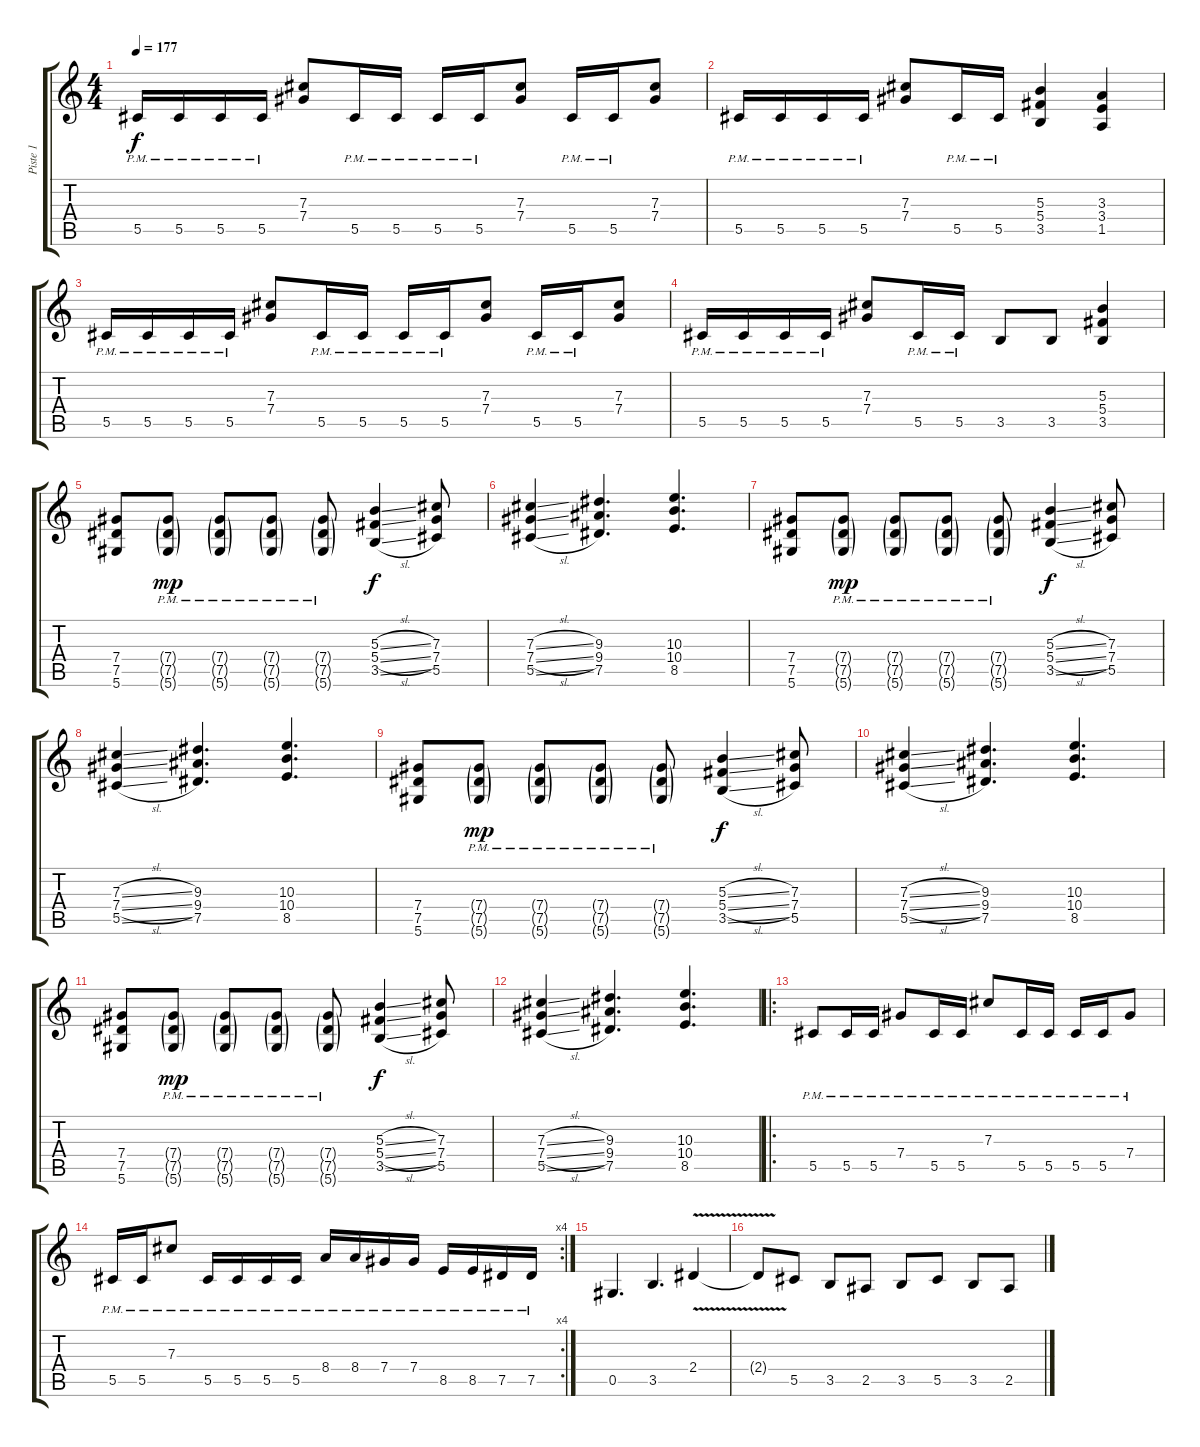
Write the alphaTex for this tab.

\track ("Piste 1" "Piste 1") {instrument overdrivenguitar}
\staff {score tabs}
\tuning (Eb4 Bb3 Gb3 Db3 Ab2 Eb2) {hide}
\ts (4 4)
\tempo 177
\clef g2
\ks c
5.5{pm}.16{dy f} 5.5{pm}.16 5.5{pm}.16 5.5{pm}.16 (7.3 7.4).8 5.5{pm}.16 5.5{pm}.16 5.5{pm}.16 5.5{pm}.16 (7.3 7.4).8 5.5{pm}.16 5.5{pm}.16 (7.3 7.4).8 |
5.5{pm}.16 5.5{pm}.16 5.5{pm}.16 5.5{pm}.16 (7.3 7.4).8 5.5{pm}.16 5.5{pm}.16 (5.3 5.4 3.5).4 (3.3 3.4 1.5).4 |
5.5{pm}.16 5.5{pm}.16 5.5{pm}.16 5.5{pm}.16 (7.3 7.4).8 5.5{pm}.16 5.5{pm}.16 5.5{pm}.16 5.5{pm}.16 (7.3 7.4).8 5.5{pm}.16 5.5{pm}.16 (7.3 7.4).8 |
5.5{pm}.16 5.5{pm}.16 5.5{pm}.16 5.5{pm}.16 (7.3 7.4).8 5.5{pm}.16 5.5{pm}.16 3.5.8 3.5.8 (5.3 5.4 3.5).4 |
(7.4 7.5 5.6).8 (7.4{g pm} 7.5{g pm} 5.6{g pm}).8{dy mp} (7.4{g pm} 7.5{g pm} 5.6{g pm}).8 (7.4{g pm} 7.5{g pm} 5.6{g pm}).8 (7.4{g pm} 7.5{g pm} 5.6{g pm}).8 (5.3{sl} 5.4{sl} 3.5{sl}).4{dy f} (7.3 7.4 5.5).8 |
(7.3{sl} 7.4{sl} 5.5{sl}).4 (9.3 9.4 7.5).4{d} (10.3 10.4 8.5).4{d} |
(7.4 7.5 5.6).8 (7.4{g pm} 7.5{g pm} 5.6{g pm}).8{dy mp} (7.4{g pm} 7.5{g pm} 5.6{g pm}).8 (7.4{g pm} 7.5{g pm} 5.6{g pm}).8 (7.4{g pm} 7.5{g pm} 5.6{g pm}).8 (5.3{sl} 5.4{sl} 3.5{sl}).4{dy f} (7.3 7.4 5.5).8 |
(7.3{sl} 7.4{sl} 5.5{sl}).4 (9.3 9.4 7.5).4{d} (10.3 10.4 8.5).4{d} |
(7.4 7.5 5.6).8 (7.4{g pm} 7.5{g pm} 5.6{g pm}).8{dy mp} (7.4{g pm} 7.5{g pm} 5.6{g pm}).8 (7.4{g pm} 7.5{g pm} 5.6{g pm}).8 (7.4{g pm} 7.5{g pm} 5.6{g pm}).8 (5.3{sl} 5.4{sl} 3.5{sl}).4{dy f} (7.3 7.4 5.5).8 |
(7.3{sl} 7.4{sl} 5.5{sl}).4 (9.3 9.4 7.5).4{d} (10.3 10.4 8.5).4{d} |
(7.4 7.5 5.6).8 (7.4{g pm} 7.5{g pm} 5.6{g pm}).8{dy mp} (7.4{g pm} 7.5{g pm} 5.6{g pm}).8 (7.4{g pm} 7.5{g pm} 5.6{g pm}).8 (7.4{g pm} 7.5{g pm} 5.6{g pm}).8 (5.3{sl} 5.4{sl} 3.5{sl}).4{dy f} (7.3 7.4 5.5).8 |
(7.3{sl} 7.4{sl} 5.5{sl}).4 (9.3 9.4 7.5).4{d} (10.3 10.4 8.5).4{d} |
\ro
5.5{pm}.8 5.5{pm}.16 5.5{pm}.16 7.4{pm}.8 5.5{pm}.16 5.5{pm}.16 7.3{pm}.8 5.5{pm}.16 5.5{pm}.16 5.5{pm}.16 5.5{pm}.16 7.4{pm}.8 |
\rc 4
5.5{pm}.16 5.5{pm}.16 7.3{pm}.8 5.5{pm}.16 5.5{pm}.16 5.5{pm}.16 5.5{pm}.16 8.4{pm}.16 8.4{pm}.16 7.4{pm}.16 7.4{pm}.16 8.5{pm}.16 8.5{pm}.16 7.5{pm}.16 7.5{pm}.16 |
0.5.4{d} 3.5.4{d} 2.4{v}.4 |
2.4{t}.8 5.5.8 3.5.8 2.5.8 3.5.8 5.5.8 3.5.8 2.5.8
